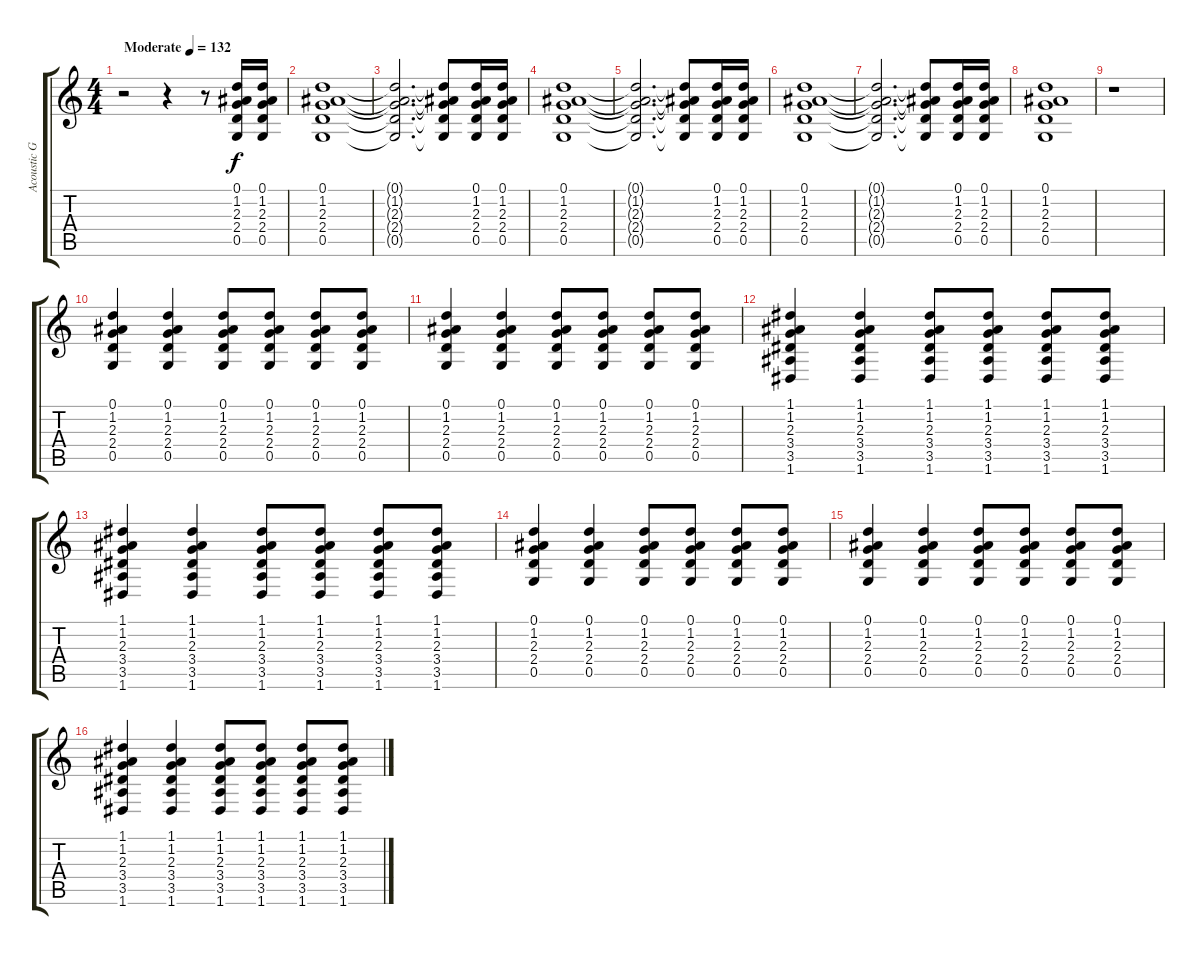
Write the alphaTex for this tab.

\track ("Acoustic Guitar" "Acoustic G") {instrument acousticguitarsteel}
\staff {score tabs}
\tuning (D4 A3 F3 C3 G2 D2) {hide}
\ts (4 4)
\tempo (132 "Moderate")
\clef g2
\ks c
r.2{dy f instrument acousticguitarsteel} r.4 r.8 (0.1 1.2 2.3 2.4 0.5).16 (0.1 1.2 2.3 2.4 0.5).16 |
(0.1 1.2 2.3 2.4 0.5).1 |
(0.1{t} 1.2{t} 2.3{t} 2.4{t} 0.5{t}).2{d} (0.1{t} 1.2{t} 2.3{t} 2.4{t} 0.5{t}).8 (0.1 1.2 2.3 2.4 0.5).16 (0.1 1.2 2.3 2.4 0.5).16 |
(0.1 1.2 2.3 2.4 0.5).1 |
(0.1{t} 1.2{t} 2.3{t} 2.4{t} 0.5{t}).2{d} (0.1{t} 1.2{t} 2.3{t} 2.4{t} 0.5{t}).8 (0.1 1.2 2.3 2.4 0.5).16 (0.1 1.2 2.3 2.4 0.5).16 |
(0.1 1.2 2.3 2.4 0.5).1 |
(0.1{t} 1.2{t} 2.3{t} 2.4{t} 0.5{t}).2{d} (0.1{t} 1.2{t} 2.3{t} 2.4{t} 0.5{t}).8 (0.1 1.2 2.3 2.4 0.5).16 (0.1 1.2 2.3 2.4 0.5).16 |
(0.1 1.2 2.3 2.4 0.5).1 |
r.1 |
(0.1 1.2 2.3 2.4 0.5).4 (0.1 1.2 2.3 2.4 0.5).4 (0.1 1.2 2.3 2.4 0.5).8 (0.1 1.2 2.3 2.4 0.5).8 (0.1 1.2 2.3 2.4 0.5).8 (0.1 1.2 2.3 2.4 0.5).8 |
(0.1 1.2 2.3 2.4 0.5).4 (0.1 1.2 2.3 2.4 0.5).4 (0.1 1.2 2.3 2.4 0.5).8 (0.1 1.2 2.3 2.4 0.5).8 (0.1 1.2 2.3 2.4 0.5).8 (0.1 1.2 2.3 2.4 0.5).8 |
(1.1 1.2 2.3 3.4 3.5 1.6).4 (1.1 1.2 2.3 3.4 3.5 1.6).4 (1.1 1.2 2.3 3.4 3.5 1.6).8 (1.1 1.2 2.3 3.4 3.5 1.6).8 (1.1 1.2 2.3 3.4 3.5 1.6).8 (1.1 1.2 2.3 3.4 3.5 1.6).8 |
(1.1 1.2 2.3 3.4 3.5 1.6).4 (1.1 1.2 2.3 3.4 3.5 1.6).4 (1.1 1.2 2.3 3.4 3.5 1.6).8 (1.1 1.2 2.3 3.4 3.5 1.6).8 (1.1 1.2 2.3 3.4 3.5 1.6).8 (1.1 1.2 2.3 3.4 3.5 1.6).8 |
(0.1 1.2 2.3 2.4 0.5).4 (0.1 1.2 2.3 2.4 0.5).4 (0.1 1.2 2.3 2.4 0.5).8 (0.1 1.2 2.3 2.4 0.5).8 (0.1 1.2 2.3 2.4 0.5).8 (0.1 1.2 2.3 2.4 0.5).8 |
(0.1 1.2 2.3 2.4 0.5).4 (0.1 1.2 2.3 2.4 0.5).4 (0.1 1.2 2.3 2.4 0.5).8 (0.1 1.2 2.3 2.4 0.5).8 (0.1 1.2 2.3 2.4 0.5).8 (0.1 1.2 2.3 2.4 0.5).8 |
(1.1 1.2 2.3 3.4 3.5 1.6).4 (1.1 1.2 2.3 3.4 3.5 1.6).4 (1.1 1.2 2.3 3.4 3.5 1.6).8 (1.1 1.2 2.3 3.4 3.5 1.6).8 (1.1 1.2 2.3 3.4 3.5 1.6).8 (1.1 1.2 2.3 3.4 3.5 1.6).8
